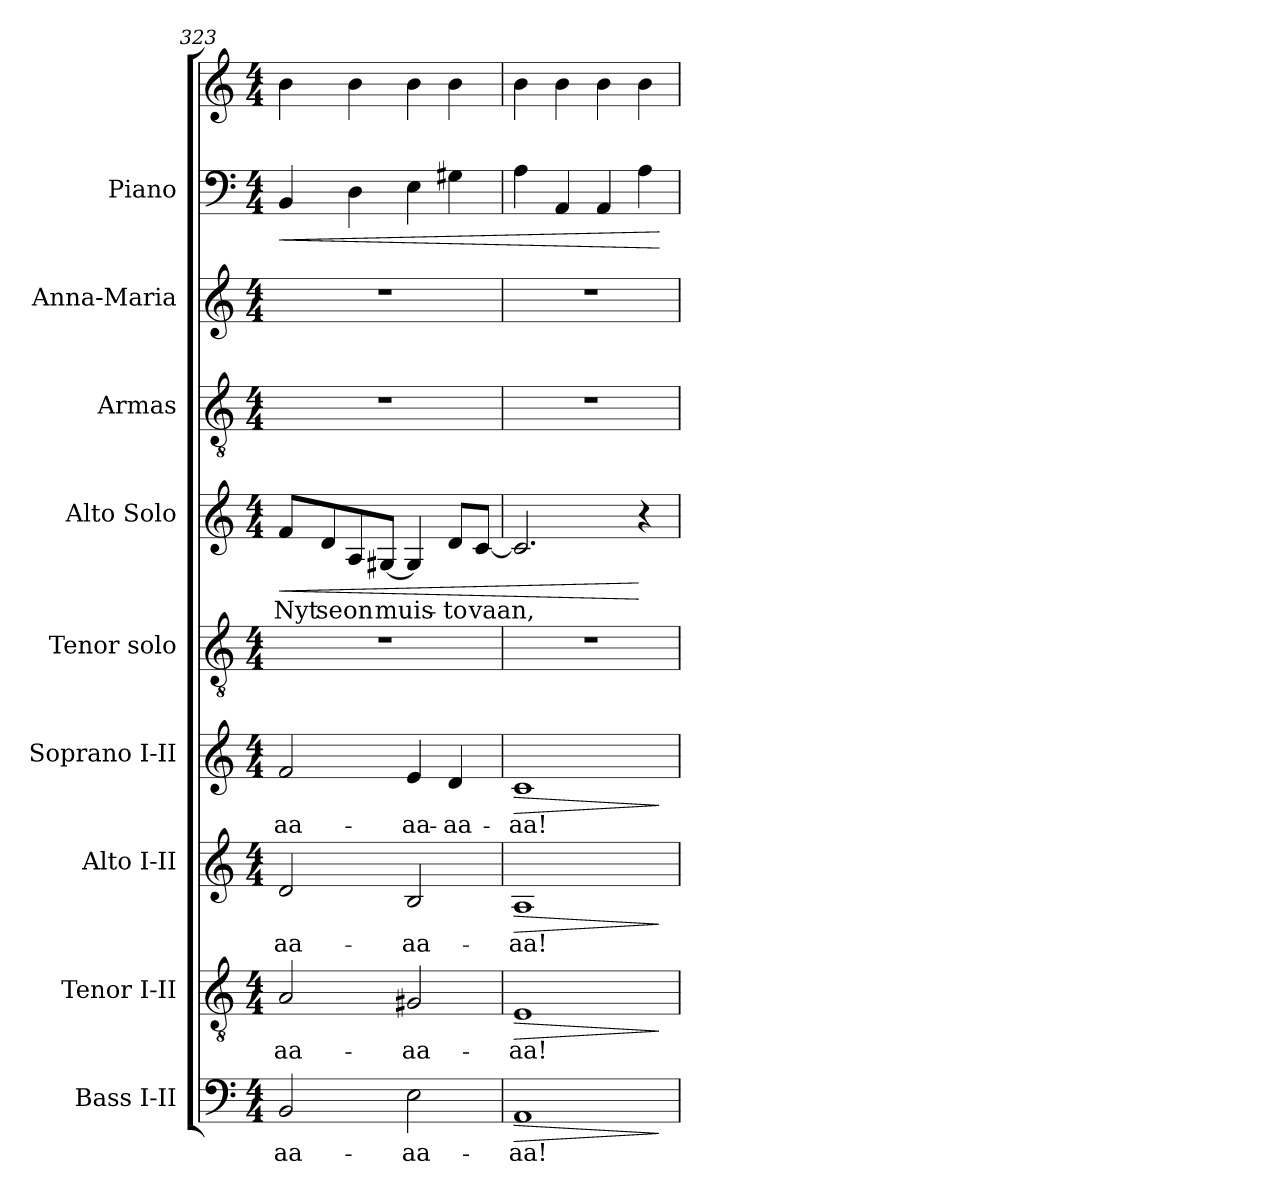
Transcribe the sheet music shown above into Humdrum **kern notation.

**kern	**text	**dynam	**kern	**text	**dynam	**kern	**text	**dynam	**kern	**text	**dynam	**kern	**kern	**text	**dynam	**kern	**kern	**kern	**kern	**dynam
*part9	*part9	*part9	*part8	*part8	*part8	*part7	*part7	*part7	*part6	*part6	*part6	*part5	*part4	*part4	*part4	*part3	*part2	*part1	*part1	*part1
*staff10	*staff10	*staff10	*staff9	*staff9	*staff9	*staff8	*staff8	*staff8	*staff7	*staff7	*staff7	*staff6	*staff5	*staff5	*staff5	*staff4	*staff3	*staff2	*staff1	*staff1/2
*I"Bass I-II	*	*	*I"Tenor I-II	*	*	*I"Alto I-II	*	*	*I"Soprano I-II	*	*	*I"Tenor solo	*I"Alto Solo	*	*	*I"Armas	*I"Anna-Maria	*I"Piano	*	*
*I'B.	*	*	*I'T.	*	*	*I'A.	*	*	*I'S.	*	*	*I'T. Solo	*I'A. Solo	*	*	*I'Armas	*I'A-M	*I'Pno.	*	*
!!LO:PB:g=z
*clefF4	*	*	*clefGv2	*	*	*clefG2	*	*	*clefG2	*	*	*clefGv2	*clefG2	*	*	*clefGv2	*clefG2	*clefF4	*clefG2	*
*	*	*	*ITrd7c12	*	*	*	*	*	*	*	*	*ITrd7c12	*	*	*	*ITrd7c12	*	*	*	*
*k[]	*	*	*k[]	*	*	*k[]	*	*	*k[]	*	*	*k[]	*k[]	*	*	*k[]	*k[]	*k[]	*k[]	*
*C:	*	*	*C:	*	*	*C:	*	*	*C:	*	*	*C:	*C:	*	*	*C:	*C:	*C:	*C:	*
*M4/4	*	*	*M4/4	*	*	*M4/4	*	*	*M4/4	*	*	*M4/4	*M4/4	*	*	*M4/4	*M4/4	*M4/4	*M4/4	*
=323	=323	=323	=323	=323	=323	=323	=323	=323	=323	=323	=323	=323	=323	=323	=323	=323	=323	=323	=323	=323
!	!LO:LY:b:color=#000000	!	!	!	!	!	!	!	!	!	!	!	!	!	!	!	!	!	!	!
!	!	!	!	!LO:LY:b:color=#000000	!	!	!	!	!	!	!	!	!	!	!	!	!	!	!	!
!	!	!	!	!	!	!	!LO:LY:b:color=#000000	!	!	!	!	!	!	!	!	!	!	!	!	!
!	!	!	!	!	!	!	!	!	!	!LO:LY:b:color=#000000	!	!	!	!	!	!	!	!	!	!
!	!	!	!	!	!	!	!	!	!	!	!	!	!	!LO:LY:b:color=#000000	!LO:HP:b	!	!	!	!	!LO:HP:b=2
2BBi/	aa-	.	2AAi/	aa-	.	2di/	aa-	.	2fi/	aa-	.	1r	8fi/L	Nyt	<	1r	1r	4BBi/	4bi	<
!	!	!	!	!	!	!	!	!	!	!	!	!	!	!LO:LY:b:color=#000000	!	!	!	!	!	!
.	.	.	.	.	.	.	.	.	.	.	.	.	8di/	se	.	.	.	.	.	.
!	!	!	!	!	!	!	!	!	!	!	!	!	!	!LO:LY:b:color=#000000	!	!	!	!	!	!
.	.	.	.	.	.	.	.	.	.	.	.	.	8Ai/	on	.	.	.	4Di\	4bi	.
!	!	!	!	!	!	!	!	!	!	!	!	!	!	!LO:LY:b:color=#000000	!	!	!	!	!	!
.	.	.	.	.	.	.	.	.	.	.	.	.	[<8G#Xi/J	muis-	.	.	.	.	.	.
!	!LO:LY:b:color=#000000	!	!	!	!	!	!	!	!	!	!	!	!	!	!	!	!	!	!	!
!	!	!	!	!LO:LY:b:color=#000000	!	!	!	!	!	!	!	!	!	!	!	!	!	!	!	!
!	!	!	!	!	!	!	!LO:LY:b:color=#000000	!	!	!	!	!	!	!	!	!	!	!	!	!
!	!	!	!	!	!	!	!	!	!	!LO:LY:b:color=#000000	!	!	!	!	!	!	!	!	!	!
2Ei\	-aa-	.	2GG#Xi/	-aa-	.	2Bi/	-aa-	.	4ei/	-aa-	.	.	4G#i/]	.	.	.	.	4Ei\	4bi	.
!	!	!	!	!	!	!	!	!	!	!LO:LY:b:color=#000000	!	!	!	!	!	!	!	!	!	!
!	!	!	!	!	!	!	!	!	!	!	!	!	!	!LO:LY:b:color=#000000	!	!	!	!	!	!
.	.	.	.	.	.	.	.	.	4di/	-aa-	.	.	8di/L	-to	.	.	.	4G#Xi\	4bi	.
!	!	!	!	!	!	!	!	!	!	!	!	!	!	!LO:LY:b:color=#000000	!	!	!	!	!	!
.	.	.	.	.	.	.	.	.	.	.	.	.	[<8ci/J	vaan,	.	.	.	.	.	.
=324	=324	=324	=324	=324	=324	=324	=324	=324	=324	=324	=324	=324	=324	=324	=324	=324	=324	=324	=324	=324
!	!LO:LY:b:color=#000000	!LO:HP:b	!	!	!	!	!	!	!	!	!	!	!	!	!	!	!	!	!	!
!	!	!	!	!LO:LY:b:color=#000000	!LO:HP:b	!	!	!	!	!	!	!	!	!	!	!	!	!	!	!
!	!	!	!	!	!	!	!LO:LY:b:color=#000000	!LO:HP:b	!	!	!	!	!	!	!	!	!	!	!	!
!	!	!	!	!	!	!	!	!	!	!LO:LY:b:color=#000000	!LO:HP:b	!	!	!	!	!	!	!	!	!
1AAi	-aa!	>	1EEi	-aa!	>	1Ai	-aa!	>	1ci	-aa!	>	1r	2.ci/]	.	.	1r	1r	4Ai\	4bi	.
.	.	.	.	.	.	.	.	.	.	.	.	.	.	.	.	.	.	4AAi/	4bi	.
.	.	.	.	.	.	.	.	.	.	.	.	.	.	.	.	.	.	4AAi/	4bi	.
.	.	.	.	.	.	.	.	.	.	.	.	.	4r	.	[	.	.	4Ai\	4bi	.
.	.	]	.	.	]	.	.	]	.	.	]	.	.	.	.	.	.	.	.	[
=	=	=	=	=	=	=	=	=	=	=	=	=	=	=	=	=	=	=	=	=
*-	*-	*-	*-	*-	*-	*-	*-	*-	*-	*-	*-	*-	*-	*-	*-	*-	*-	*-	*-	*-
